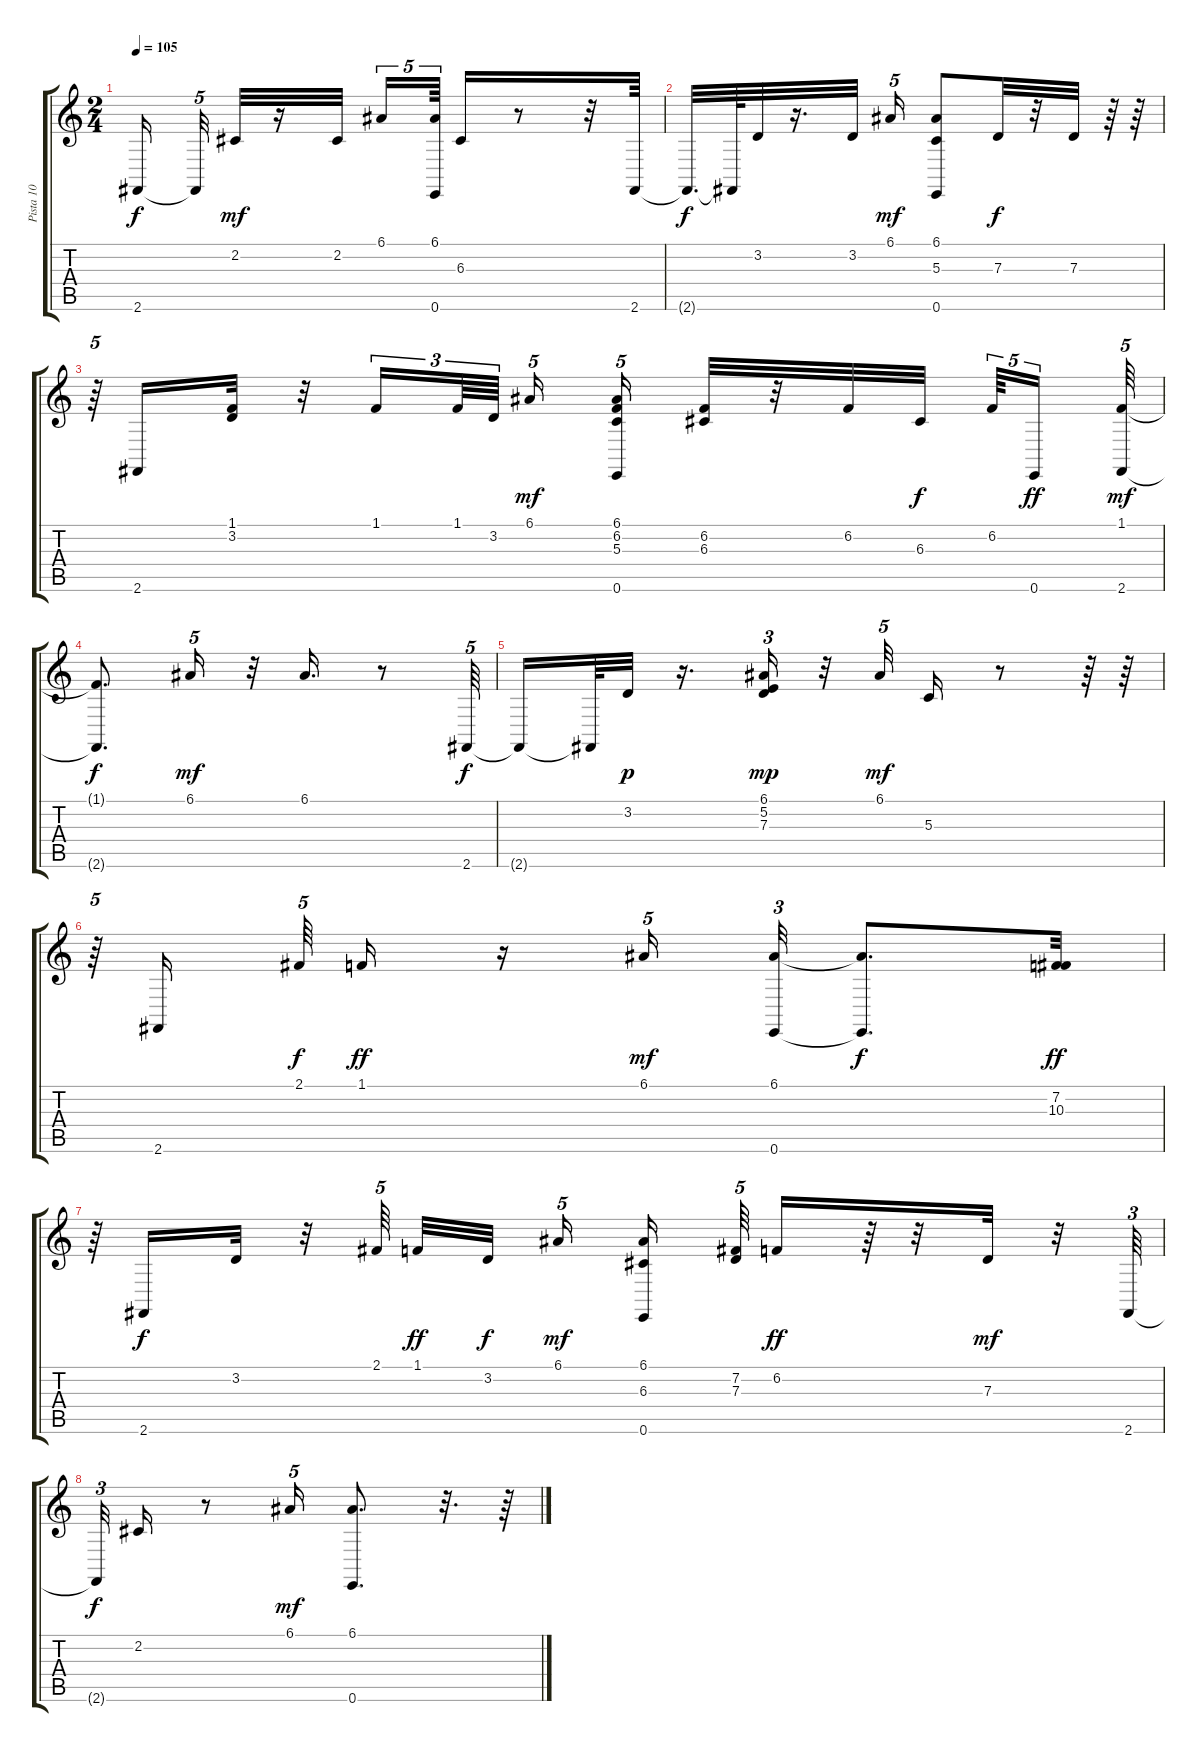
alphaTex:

\track ("Pista 10" "Pista 10") {instrument drawbarorgan}
\staff {score tabs}
\tuning (E4 B3 G3 D3 A2 E2) {hide}
\ts (2 4)
\tempo 105
\clef g2
\ks c
2.6{t}.16{dy f beam splitsecondary} 2.6{t}.32{tu (5 4)} 2.2.32{dy mf} r.16 2.2.32 6.1.16{tu (5 4)} (6.1 0.6).64{tu (5 4)} 6.3.16 r.8 r.32 2.6.64 |
2.6{t}.32{d dy f} 2.6{t}.64 3.2.32 r.16{d} 3.2.32 6.1.16{tu (5 4) dy mf} (6.1 5.3 0.6).8 7.3.32{dy f} r.32 7.3.32 r.64 r.64 |
r.64{tu (5 4)} 2.6.16 (1.1 3.2).32 r.32 1.1.16{tu (3 2)} 1.1.64{tu (3 2)} 3.2.64{tu (3 2) beam splitsecondary} 6.1.16{tu (5 4) dy mf} (6.1 6.2 5.3 0.6).16{tu (5 4)} (6.2 6.3).32 r.32 6.2.32 6.3.32{dy f beam splitsecondary} 6.2.64{tu (5 4)} 0.6.16{tu (5 4) dy ff beam splitsecondary} (1.1 2.6).64{tu (5 4) dy mf} |
(1.1{t} 2.6{t}).8{d dy f} 6.1.16{tu (5 4) dy mf} r.32 6.1.16{d} r.8 2.6.64{tu (5 4) dy f} |
2.6{t}.16 2.6{t}.64 3.2.32{dy p} r.16{d} (6.1 5.2 7.3).16{tu (3 2) dy mp} r.32 6.1.32{tu (5 4) dy mf} 5.3.16 r.8 r.64 r.64 |
r.64{tu (5 4)} 2.6.16{beam splitsecondary} 2.1.64{tu (5 4) dy f} 1.1.16{dy ff} r.16 6.1.16{tu (5 4) dy mf} (6.1 0.6).32{tu (3 2)} (6.1{t} 0.6{t}).8{d dy f} (7.2 10.3).32{dy ff} |
r.64 2.6.16{dy f} 3.2.32 r.32 2.1.64{tu (5 4) beam splitsecondary} 1.1.32{dy ff} 3.2.32{dy f beam splitsecondary} 6.1.16{tu (5 4) dy mf} (6.1 6.3 0.6).16{beam splitsecondary} (7.2 7.3).64{tu (5 4)} 6.2.16{dy ff} r.64 r.32 7.3.32{dy mf} r.32 2.6.64{tu (3 2)} |
2.6{t}.32{tu (3 2) dy f} 2.2.16 r.8 6.1.16{tu (5 4) dy mf} (6.1 0.6).8{d} r.32{d} r.64
